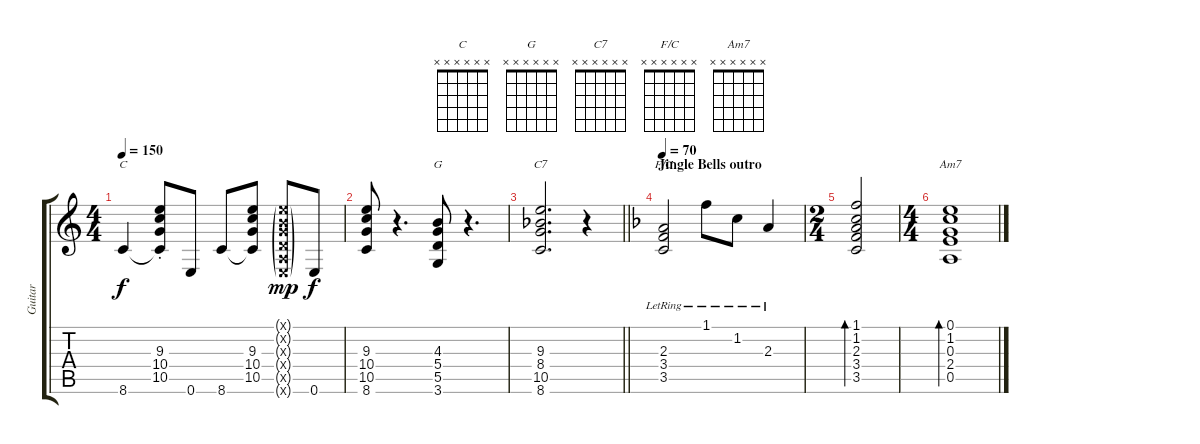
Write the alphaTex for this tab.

\track ("Guitar" "Guitar") {instrument acousticguitarsteel}
\staff {score tabs}
\tuning (E4 B3 G3 D3 A2 E2) {hide}
\chord ("C" x x x x x x)
\chord ("G" x x x x x x)
\chord ("C7" x x x x x x)
\chord ("F/C" x x x x x x)
\chord ("Am7" x x x x x x)
\ts (4 4)
\tempo 150
\clef g2
\ks c
8.6.4{ch "C" dy f} (9.3{st} 10.4{st} 10.5{st} 8.6{t}).8 0.6.8 8.6.8 (9.3 10.4 10.5 8.6{t}).8 (0.1{g x} 0.2{g x} 0.3{g x} 0.4{g x} 0.5{g x} 0.6{g x}).8{dy mp} 0.6.8{dy f} |
(9.3 10.4 10.5 8.6).8 r.4{d} (4.3 5.4 5.5 3.6).8{ch "G"} r.4{d} |
\barLineRight lightlight
(9.3 8.4{acc b} 10.5 8.6).2{d ch "C7"} r.4 |
\section ("" "Jingle Bells outro")
\tempo 70
\ks f
(2.3{lr} 3.4{lr} 3.5{lr}).2{ch "F/C"} 1.1{lr}.8 1.2{lr}.8 2.3{lr}.4 |
\ts (2 4)
(1.1 1.2 2.3 3.4 3.5).2{bd 120} |
\ts (4 4)
(0.1 1.2 0.3 2.4 0.5).1{bd 240 ch "Am7"}
